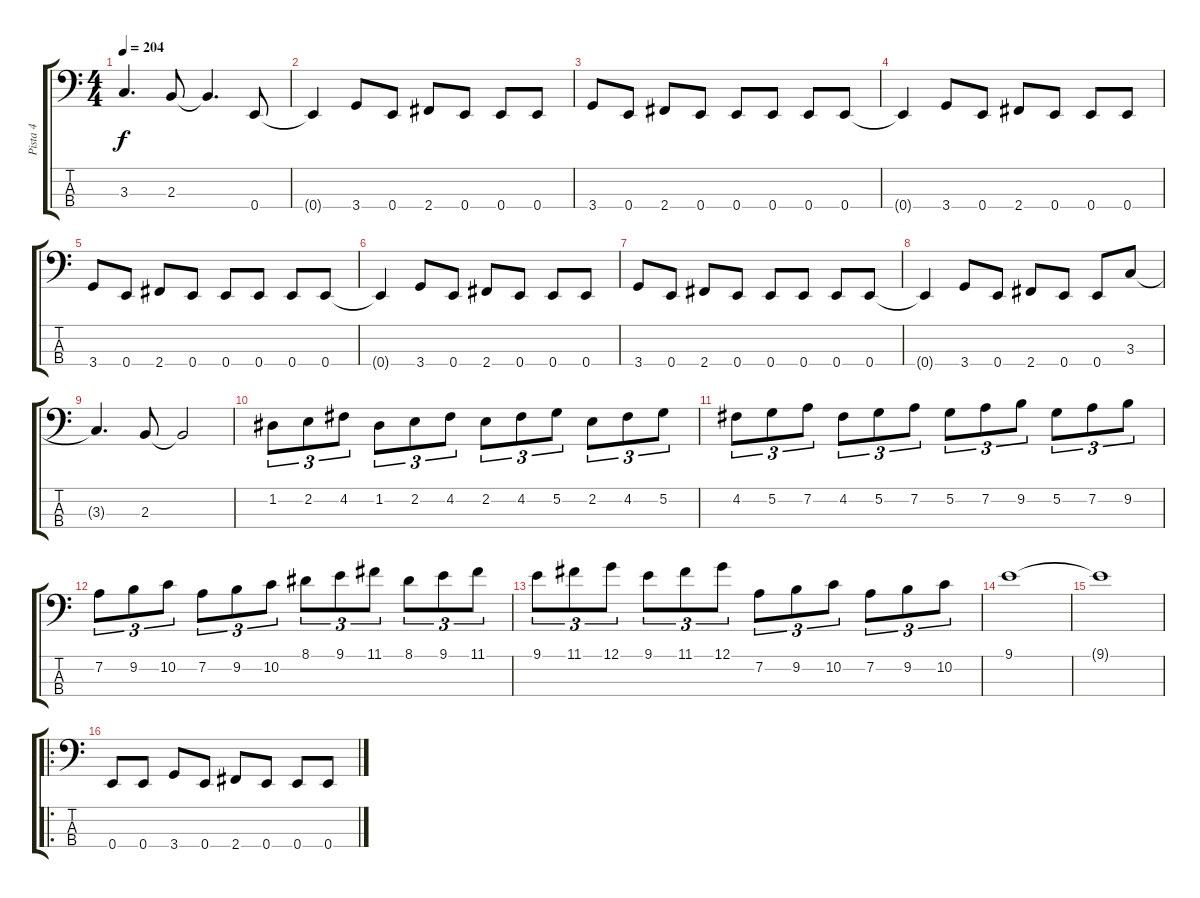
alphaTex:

\track ("Pista 4" "Pista 4") {instrument electricbassfinger}
\staff {score tabs}
\tuning (G2 D2 A1 E1) {hide}
\ts (4 4)
\tempo 204
\clef f4
\ks c
3.3{t}.4{d dy f} 2.3.8 2.3{t}.4{d} 0.4.8 |
0.4{t}.4 3.4.8 0.4.8 2.4.8 0.4.8 0.4.8 0.4.8 |
3.4.8 0.4.8 2.4.8 0.4.8 0.4.8 0.4.8 0.4.8 0.4.8 |
0.4{t}.4 3.4.8 0.4.8 2.4.8 0.4.8 0.4.8 0.4.8 |
3.4.8 0.4.8 2.4.8 0.4.8 0.4.8 0.4.8 0.4.8 0.4.8 |
0.4{t}.4 3.4.8 0.4.8 2.4.8 0.4.8 0.4.8 0.4.8 |
3.4.8 0.4.8 2.4.8 0.4.8 0.4.8 0.4.8 0.4.8 0.4.8 |
0.4{t}.4 3.4.8 0.4.8 2.4.8 0.4.8 0.4.8 3.3.8 |
3.3{t}.4{d} 2.3.8 2.3{t}.2 |
1.2.8{tu (3 2)} 2.2.8{tu (3 2)} 4.2.8{tu (3 2)} 1.2.8{tu (3 2)} 2.2.8{tu (3 2)} 4.2.8{tu (3 2)} 2.2.8{tu (3 2)} 4.2.8{tu (3 2)} 5.2.8{tu (3 2)} 2.2.8{tu (3 2)} 4.2.8{tu (3 2)} 5.2.8{tu (3 2)} |
4.2.8{tu (3 2)} 5.2.8{tu (3 2)} 7.2.8{tu (3 2)} 4.2.8{tu (3 2)} 5.2.8{tu (3 2)} 7.2.8{tu (3 2)} 5.2.8{tu (3 2)} 7.2.8{tu (3 2)} 9.2.8{tu (3 2)} 5.2.8{tu (3 2)} 7.2.8{tu (3 2)} 9.2.8{tu (3 2)} |
7.2.8{tu (3 2)} 9.2.8{tu (3 2)} 10.2.8{tu (3 2)} 7.2.8{tu (3 2)} 9.2.8{tu (3 2)} 10.2.8{tu (3 2)} 8.1.8{tu (3 2)} 9.1.8{tu (3 2)} 11.1.8{tu (3 2)} 8.1.8{tu (3 2)} 9.1.8{tu (3 2)} 11.1.8{tu (3 2)} |
9.1.8{tu (3 2)} 11.1.8{tu (3 2)} 12.1.8{tu (3 2)} 9.1.8{tu (3 2)} 11.1.8{tu (3 2)} 12.1.8{tu (3 2)} 7.2.8{tu (3 2)} 9.2.8{tu (3 2)} 10.2.8{tu (3 2)} 7.2.8{tu (3 2)} 9.2.8{tu (3 2)} 10.2.8{tu (3 2)} |
9.1.1 |
9.1{t}.1 |
\ro
0.4.8 0.4.8 3.4.8 0.4.8 2.4.8 0.4.8 0.4.8 0.4.8
